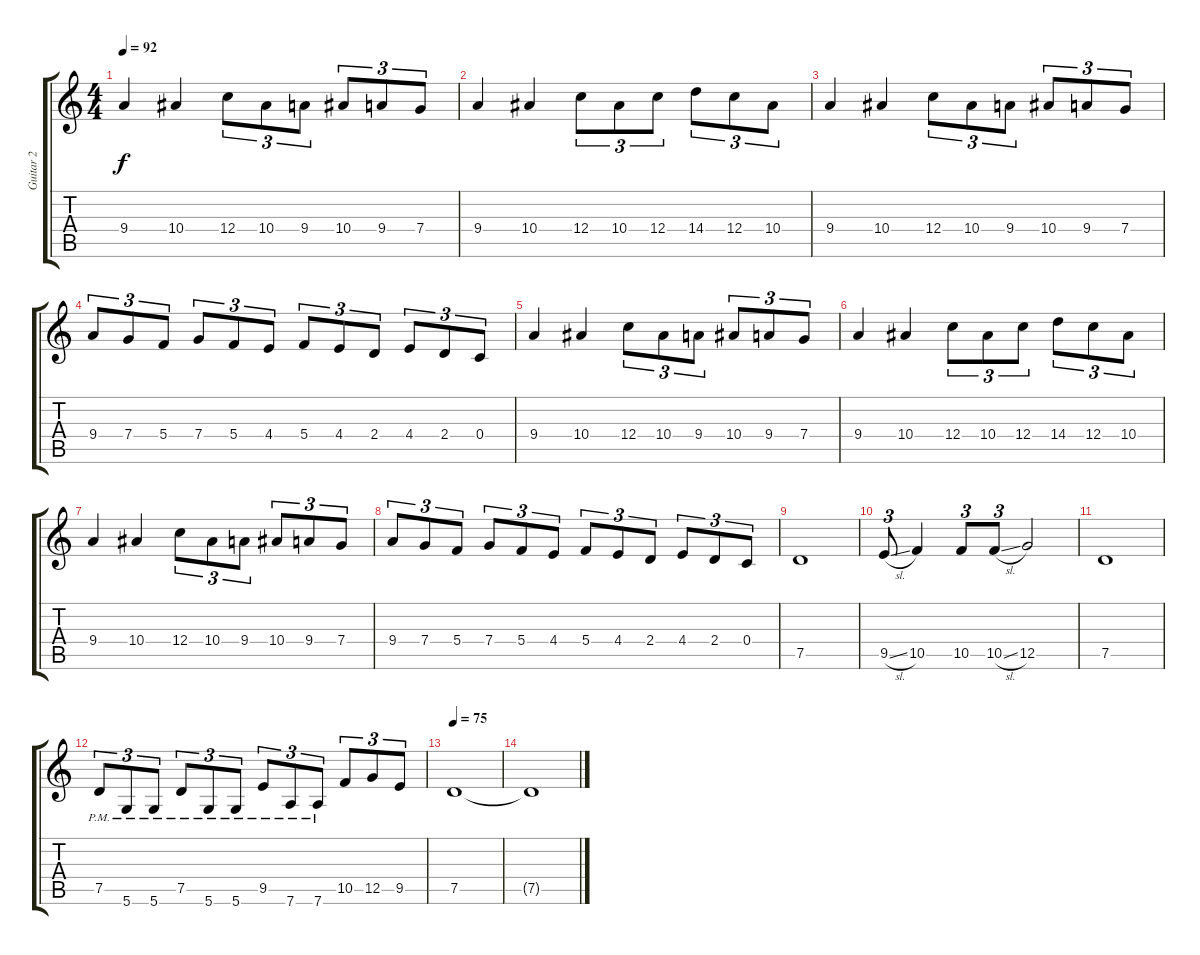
\track ("Guitar 2" "Guitar 2") {instrument distortionguitar}
\staff {score tabs}
\tuning (D4 A3 F3 C3 G2 D2) {hide}
\ts (4 4)
\tempo 92
\clef g2
\ks c
9.4.4{dy f volume 13 instrument distortionguitar} 10.4.4 12.4.8{tu (3 2)} 10.4.8{tu (3 2)} 9.4.8{tu (3 2)} 10.4.8{tu (3 2)} 9.4.8{tu (3 2)} 7.4.8{tu (3 2)} |
9.4.4 10.4.4 12.4.8{tu (3 2)} 10.4.8{tu (3 2)} 12.4.8{tu (3 2)} 14.4.8{tu (3 2)} 12.4.8{tu (3 2)} 10.4.8{tu (3 2)} |
9.4.4 10.4.4 12.4.8{tu (3 2)} 10.4.8{tu (3 2)} 9.4.8{tu (3 2)} 10.4.8{tu (3 2)} 9.4.8{tu (3 2)} 7.4.8{tu (3 2)} |
9.4.8{tu (3 2)} 7.4.8{tu (3 2)} 5.4.8{tu (3 2)} 7.4.8{tu (3 2)} 5.4.8{tu (3 2)} 4.4.8{tu (3 2)} 5.4.8{tu (3 2)} 4.4.8{tu (3 2)} 2.4.8{tu (3 2)} 4.4.8{tu (3 2)} 2.4.8{tu (3 2)} 0.4.8{tu (3 2)} |
9.4.4{instrument distortionguitar} 10.4.4 12.4.8{tu (3 2)} 10.4.8{tu (3 2)} 9.4.8{tu (3 2)} 10.4.8{tu (3 2)} 9.4.8{tu (3 2)} 7.4.8{tu (3 2)} |
9.4.4 10.4.4 12.4.8{tu (3 2)} 10.4.8{tu (3 2)} 12.4.8{tu (3 2)} 14.4.8{tu (3 2)} 12.4.8{tu (3 2)} 10.4.8{tu (3 2)} |
9.4.4 10.4.4 12.4.8{tu (3 2)} 10.4.8{tu (3 2)} 9.4.8{tu (3 2)} 10.4.8{tu (3 2)} 9.4.8{tu (3 2)} 7.4.8{tu (3 2)} |
9.4.8{tu (3 2)} 7.4.8{tu (3 2)} 5.4.8{tu (3 2)} 7.4.8{tu (3 2)} 5.4.8{tu (3 2)} 4.4.8{tu (3 2)} 5.4.8{tu (3 2)} 4.4.8{tu (3 2)} 2.4.8{tu (3 2)} 4.4.8{tu (3 2)} 2.4.8{tu (3 2)} 0.4.8{tu (3 2)} |
7.5.1 |
9.5{sl}.8{tu (3 2)} 10.5.4 10.5.8{tu (3 2)} 10.5{sl}.8{tu (3 2)} 12.5.2 |
7.5.1 |
7.5{pm}.8{tu (3 2)} 5.6{pm}.8{tu (3 2)} 5.6{pm}.8{tu (3 2)} 7.5{pm}.8{tu (3 2)} 5.6{pm}.8{tu (3 2)} 5.6{pm}.8{tu (3 2)} 9.5{pm}.8{tu (3 2)} 7.6{pm}.8{tu (3 2)} 7.6{pm}.8{tu (3 2)} 10.5.8{tu (3 2)} 12.5.8{tu (3 2)} 9.5.8{tu (3 2)} |
\tempo 75
7.5.1 |
7.5{t}.1
